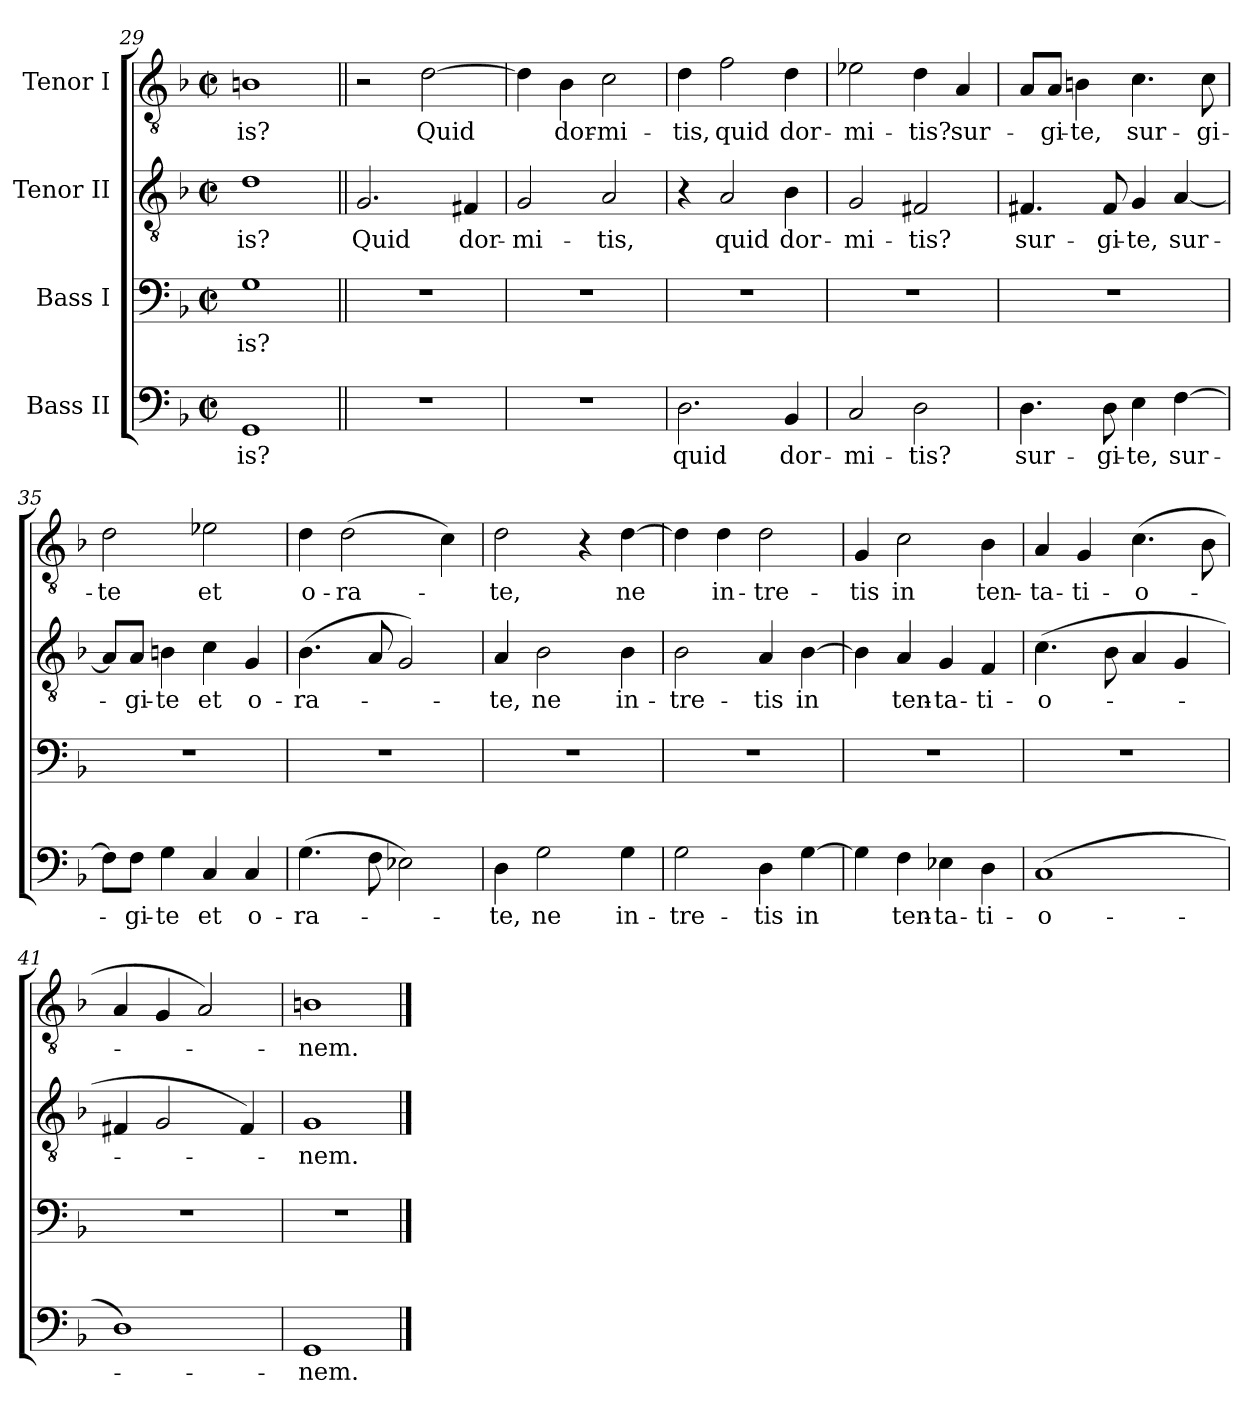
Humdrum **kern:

**kern	**text	**kern	**text	**kern	**text	**kern	**text
*part4	*part4	*part3	*part3	*part2	*part2	*part1	*part1
*staff4	*staff4	*staff3	*staff3	*staff2	*staff2	*staff1	*staff1
*I"Bass II	*	*I"Bass I	*	*I"Tenor II	*	*I"Tenor I	*
*clefF4	*	*clefF4	*	*clefGv2	*	*clefGv2	*
*k[b-]	*	*k[b-]	*	*k[b-]	*	*k[b-]	*
*F:	*	*F:	*	*F:	*	*F:	*
*M2/2	*	*M2/2	*	*M2/2	*	*M2/2	*
*met(c|)	*	*met(c|)	*	*met(c|)	*	*met(c|)	*
=29	=29	=29	=29	=29	=29	=29	=29
1GG	-is?	1G	-is?	1d	-is?	1Bn	-is?
=30||	=30||	=30||	=30||	=30||	=30||	=30||	=30||
1r	.	1r	.	2.G/	Quid	2r	.
.	.	.	.	.	.	[2d\	Quid
.	.	.	.	4F#X/	dor-	.	.
!!LO:LB:g=z
=31	=31	=31	=31	=31	=31	=31	=31
1r	.	1r	.	2G/	-mi-	4d\]	.
.	.	.	.	.	.	4B-\	dor-
.	.	.	.	2A/	-tis,	2c\	-mi-
=32	=32	=32	=32	=32	=32	=32	=32
2.D\	quid	1r	.	4r	.	4d\	-tis,
.	.	.	.	2A/	quid	2f\	quid
4BB-/	dor-	.	.	4B-\	dor-	4d\	dor-
=33	=33	=33	=33	=33	=33	=33	=33
2C/	-mi-	1r	.	2G/	-mi-	2e-X\	-mi-
2D\	-tis?	.	.	2F#X/	-tis?	4d\	-tis?
.	.	.	.	.	.	4A/	sur-
=34	=34	=34	=34	=34	=34	=34	=34
4.D\	sur-	1r	.	4.F#X/	sur-	8A/L	.
.	.	.	.	.	.	8A/J	-gi-
.	.	.	.	.	.	4Bn\	-te,
8D\	-gi-	.	.	8F#/	-gi-	.	.
4E\	-te,	.	.	4G/	-te,	4.c\	sur-
[4F\	sur-	.	.	[4A/	sur-	.	.
.	.	.	.	.	.	8c\	-gi-
=35	=35	=35	=35	=35	=35	=35	=35
8F\L]	.	1r	.	8A/L]	.	2d\	-te
8F\J	-gi-	.	.	8A/J	-gi-	.	.
4G\	-te	.	.	4Bn\	-te	.	.
4C/	et	.	.	4c\	et	2e-X\	et
4C/	o-	.	.	4G/	o-	.	.
=36	=36	=36	=36	=36	=36	=36	=36
(4.G\	-ra-	1r	.	(4.B-\	-ra-	4d\	o-
.	.	.	.	.	.	(2d\	-ra-
8F\	.	.	.	8A/	.	.	.
2E-X\)	.	.	.	2G/)	.	.	.
.	.	.	.	.	.	4c\)	.
!!LO:LB:g=z
=37	=37	=37	=37	=37	=37	=37	=37
4D\	-te,	1r	.	4A/	-te,	2d\	-te,
2G\	ne	.	.	2B-\	ne	.	.
.	.	.	.	.	.	4r	.
4G\	in-	.	.	4B-\	in-	[4d\	ne
=38	=38	=38	=38	=38	=38	=38	=38
2G\	-tre-	1r	.	2B-\	-tre-	4d\]	.
.	.	.	.	.	.	4d\	in-
4D\	-tis	.	.	4A/	-tis	2d\	-tre-
[4G\	in	.	.	[4B-\	in	.	.
=39	=39	=39	=39	=39	=39	=39	=39
4G\]	.	1r	.	4B-\]	.	4G/	-tis
4F\	ten-	.	.	4A/	ten-	2c\	in
4E-X\	-ta-	.	.	4G/	-ta-	.	.
4D\	-ti-	.	.	4F/	-ti-	4B-\	ten-
=40	=40	=40	=40	=40	=40	=40	=40
(1C	-o-	1r	.	(4.c\	-o-	4A/	-ta-
.	.	.	.	.	.	4G/	-ti-
.	.	.	.	8B-\	.	.	.
.	.	.	.	4A/	.	(4.c\	-o-
.	.	.	.	4G/	.	.	.
.	.	.	.	.	.	8B-\	.
=41	=41	=41	=41	=41	=41	=41	=41
1D)	.	1r	.	4F#X/	.	4A/	.
.	.	.	.	2G/	.	4G/	.
.	.	.	.	.	.	2A/)	.
.	.	.	.	4F#/)	.	.	.
=42	=42	=42	=42	=42	=42	=42	=42
1GG	-nem.	1r	.	1G	-nem.	1Bn	-nem.
==	==	==	==	==	==	==	==
*-	*-	*-	*-	*-	*-	*-	*-
